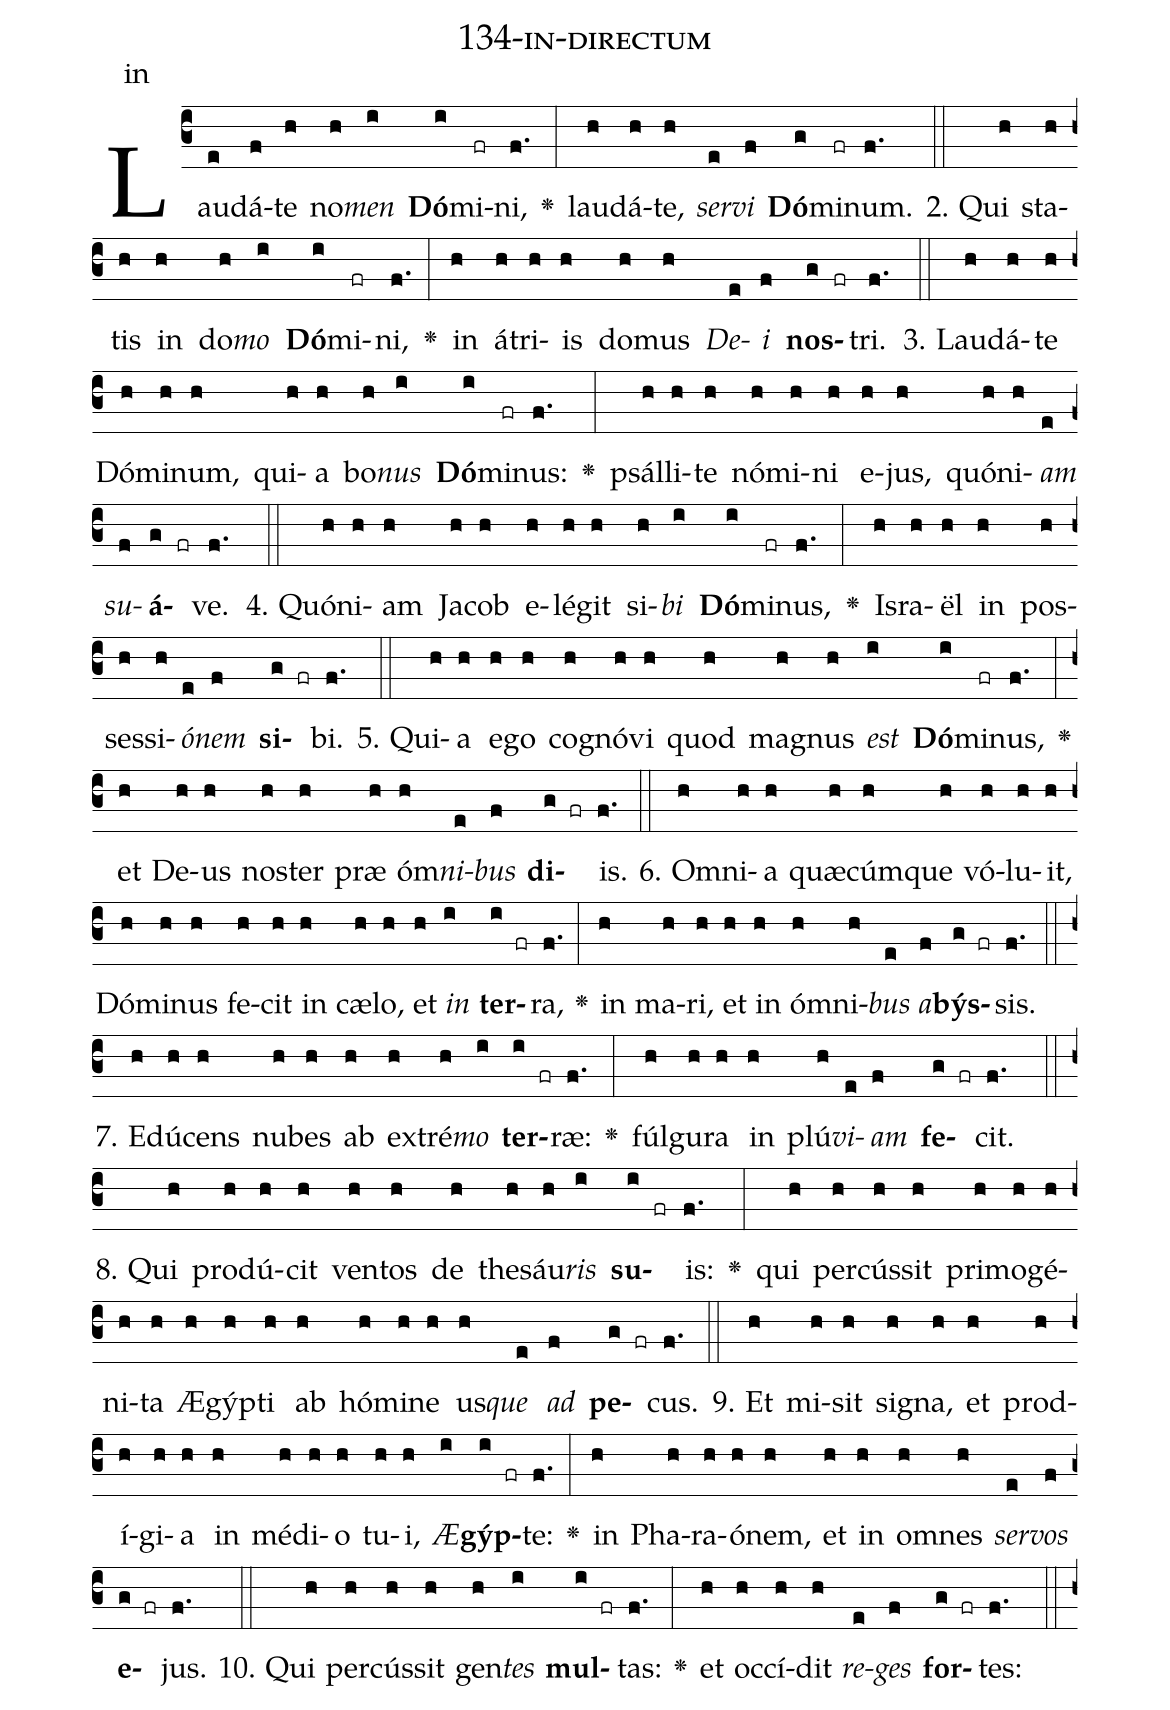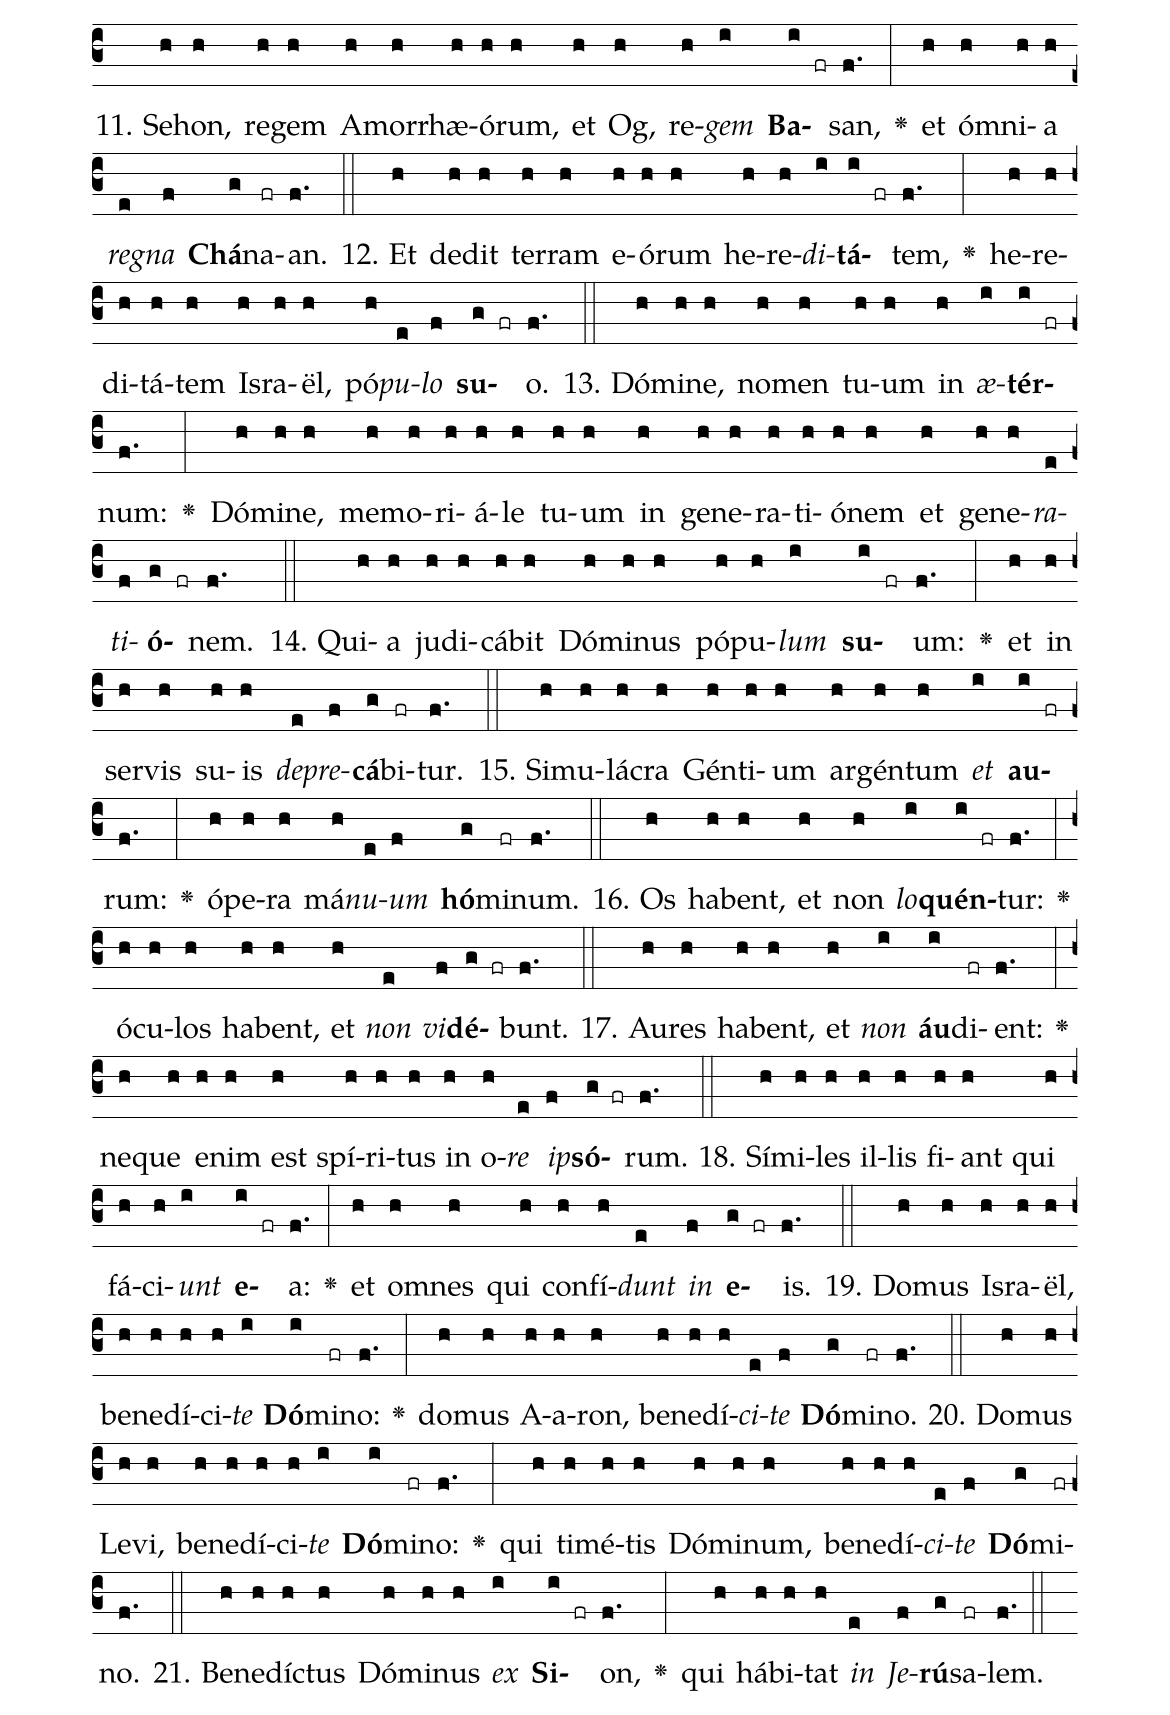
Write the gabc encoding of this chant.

name: 134-in-directum;
annotation: in;
%%
(c3)Lau(e)dá(f)te(h) no(h)<i>men</i>(i) <b>Dó</b>(i)mi(fr)ni,(f.) <v>\greheightstar</v>(:) lau(h)dá(h)te,(h) <i>ser</i>(e)<i>vi</i>(f) <b>Dó</b>(g)mi(fr)num.(f.) (::)
2. Qui(h) sta(h)tis(h) in(h) do(h)<i>mo</i>(i) <b>Dó</b>(i)mi(fr)ni,(f.) <v>\greheightstar</v>(:) in(h) á(h)tri(h)is(h) do(h)mus(h) <i>De</i>(e)<i>i</i>(f) <b>nos</b>(g fr)tri.(f.) (::)
3. Lau(h)dá(h)te(h) Dó(h)mi(h)num,(h) qui(h)a(h) bo(h)<i>nus</i>(i) <b>Dó</b>(i)mi(fr)nus:(f.) <v>\greheightstar</v>(:) psál(h)li(h)te(h) nó(h)mi(h)ni(h) e(h)jus,(h) quón(h)i(h)<i>am</i>(e) <i>su</i>(f)<b>á</b>(g fr)ve.(f.) (::)
4. Quón(h)i(h)am(h) Ja(h)cob(h) e(h)lé(h)git(h) si(h)<i>bi</i>(i) <b>Dó</b>(i)mi(fr)nus,(f.) <v>\greheightstar</v>(:) Is(h)ra(h)ël(h) in(h) pos(h)ses(h)si(h)<i>ó</i>(e)<i>nem</i>(f) <b>si</b>(g fr)bi.(f.) (::)
5. Qui(h)a(h) e(h)go(h) co(h)gnó(h)vi(h) quod(h) ma(h)gnus(h) <i>est</i>(i) <b>Dó</b>(i)mi(fr)nus,(f.) <v>\greheightstar</v>(:) et(h) De(h)us(h) nos(h)ter(h) præ(h) óm(h)<i>ni</i>(e)<i>bus</i>(f) <b>di</b>(g fr)is.(f.) (::)
6. Om(h)ni(h)a(h) quæ(h)cúm(h)que(h) vó(h)lu(h)it,(h) Dó(h)mi(h)nus(h) fe(h)cit(h) in(h) cæ(h)lo,(h) et(h) <i>in</i>(i) <b>ter</b>(i fr)ra,(f.) <v>\greheightstar</v>(:) in(h) ma(h)ri,(h) et(h) in(h) óm(h)ni(h)<i>bus</i>(e) <i>a</i>(f)<b>býs</b>(g fr)sis.(f.) (::)
7. E(h)dú(h)cens(h) nu(h)bes(h) ab(h) ex(h)tré(h)<i>mo</i>(i) <b>ter</b>(i fr)ræ:(f.) <v>\greheightstar</v>(:) fúl(h)gu(h)ra(h) in(h) plú(h)<i>vi</i>(e)<i>am</i>(f) <b>fe</b>(g fr)cit.(f.) (::)
8. Qui(h) pro(h)dú(h)cit(h) ven(h)tos(h) de(h) the(h)sáu(h)<i>ris</i>(i) <b>su</b>(i fr)is:(f.) <v>\greheightstar</v>(:) qui(h) per(h)cús(h)sit(h) pri(h)mo(h)gé(h)ni(h)ta(h) Æ(h)gýp(h)ti(h) ab(h) hó(h)mi(h)ne(h) us(h)<i>que</i>(e) <i>ad</i>(f) <b>pe</b>(g fr)cus.(f.) (::)
9. Et(h) mi(h)sit(h) si(h)gna,(h) et(h) prod(h)í(h)gi(h)a(h) in(h) mé(h)di(h)o(h) tu(h)i,(h) <i>Æ</i>(i)<b>gýp</b>(i fr)te:(f.) <v>\greheightstar</v>(:) in(h) Pha(h)ra(h)ó(h)nem,(h) et(h) in(h) om(h)nes(h) <i>ser</i>(e)<i>vos</i>(f) <b>e</b>(g fr)jus.(f.) (::)
10. Qui(h) per(h)cús(h)sit(h) gen(h)<i>tes</i>(i) <b>mul</b>(i fr)tas:(f.) <v>\greheightstar</v>(:) et(h) oc(h)cí(h)dit(h) <i>re</i>(e)<i>ges</i>(f) <b>for</b>(g fr)tes:(f.) (::)
11. Se(h)hon,(h) re(h)gem(h) A(h)mor(h)rhæ(h)ó(h)rum,(h) et(h) Og,(h) re(h)<i>gem</i>(i) <b>Ba</b>(i fr)san,(f.) <v>\greheightstar</v>(:) et(h) óm(h)ni(h)a(h) <i>re</i>(e)<i>gna</i>(f) <b>Chá</b>(g)na(fr)an.(f.) (::)
12. Et(h) de(h)dit(h) ter(h)ram(h) e(h)ó(h)rum(h) he(h)re(h)<i>di</i>(i)<b>tá</b>(i fr)tem,(f.) <v>\greheightstar</v>(:) he(h)re(h)di(h)tá(h)tem(h) Is(h)ra(h)ël,(h) pó(h)<i>pu</i>(e)<i>lo</i>(f) <b>su</b>(g fr)o.(f.) (::)
13. Dó(h)mi(h)ne,(h) no(h)men(h) tu(h)um(h) in(h) <i>æ</i>(i)<b>tér</b>(i fr)num:(f.) <v>\greheightstar</v>(:) Dó(h)mi(h)ne,(h) me(h)mo(h)ri(h)á(h)le(h) tu(h)um(h) in(h) ge(h)ne(h)ra(h)ti(h)ó(h)nem(h) et(h) ge(h)ne(h)<i>ra</i>(e)<i>ti</i>(f)<b>ó</b>(g fr)nem.(f.) (::)
14. Qui(h)a(h) ju(h)di(h)cá(h)bit(h) Dó(h)mi(h)nus(h) pó(h)pu(h)<i>lum</i>(i) <b>su</b>(i fr)um:(f.) <v>\greheightstar</v>(:) et(h) in(h) ser(h)vis(h) su(h)is(h) <i>de</i>(e)<i>pre</i>(f)<b>cá</b>(g)bi(fr)tur.(f.) (::)
15. Si(h)mu(h)lá(h)cra(h) Gén(h)ti(h)um(h) ar(h)gén(h)tum(h) <i>et</i>(i) <b>au</b>(i fr)rum:(f.) <v>\greheightstar</v>(:) ó(h)pe(h)ra(h) má(h)<i>nu</i>(e)<i>um</i>(f) <b>hó</b>(g)mi(fr)num.(f.) (::)
16. Os(h) ha(h)bent,(h) et(h) non(h) <i>lo</i>(i)<b>quén</b>(i fr)tur:(f.) <v>\greheightstar</v>(:) ó(h)cu(h)los(h) ha(h)bent,(h) et(h) <i>non</i>(e) <i>vi</i>(f)<b>dé</b>(g fr)bunt.(f.) (::)
17. Au(h)res(h) ha(h)bent,(h) et(h) <i>non</i>(i) <b>áu</b>(i)di(fr)ent:(f.) <v>\greheightstar</v>(:) ne(h)que(h) e(h)nim(h) est(h) spí(h)ri(h)tus(h) in(h) o(h)<i>re</i>(e) <i>ip</i>(f)<b>só</b>(g fr)rum.(f.) (::)
18. Sí(h)mi(h)les(h) il(h)lis(h) fi(h)ant(h) qui(h) fá(h)ci(h)<i>unt</i>(i) <b>e</b>(i fr)a:(f.) <v>\greheightstar</v>(:) et(h) om(h)nes(h) qui(h) con(h)fí(h)<i>dunt</i>(e) <i>in</i>(f) <b>e</b>(g fr)is.(f.) (::)
19. Do(h)mus(h) Is(h)ra(h)ël,(h) be(h)ne(h)dí(h)ci(h)<i>te</i>(i) <b>Dó</b>(i)mi(fr)no:(f.) <v>\greheightstar</v>(:) do(h)mus(h) A(h)a(h)ron,(h) be(h)ne(h)dí(h)<i>ci</i>(e)<i>te</i>(f) <b>Dó</b>(g)mi(fr)no.(f.) (::)
20. Do(h)mus(h) Le(h)vi,(h) be(h)ne(h)dí(h)ci(h)<i>te</i>(i) <b>Dó</b>(i)mi(fr)no:(f.) <v>\greheightstar</v>(:) qui(h) ti(h)mé(h)tis(h) Dó(h)mi(h)num,(h) be(h)ne(h)dí(h)<i>ci</i>(e)<i>te</i>(f) <b>Dó</b>(g)mi(fr)no.(f.) (::)
21. Be(h)ne(h)díc(h)tus(h) Dó(h)mi(h)nus(h) <i>ex</i>(i) <b>Si</b>(i fr)on,(f.) <v>\greheightstar</v>(:) qui(h) há(h)bi(h)tat(h) <i>in</i>(e) <i>Je</i>(f)<b>rú</b>(g)sa(fr)lem.(f.) (::)
